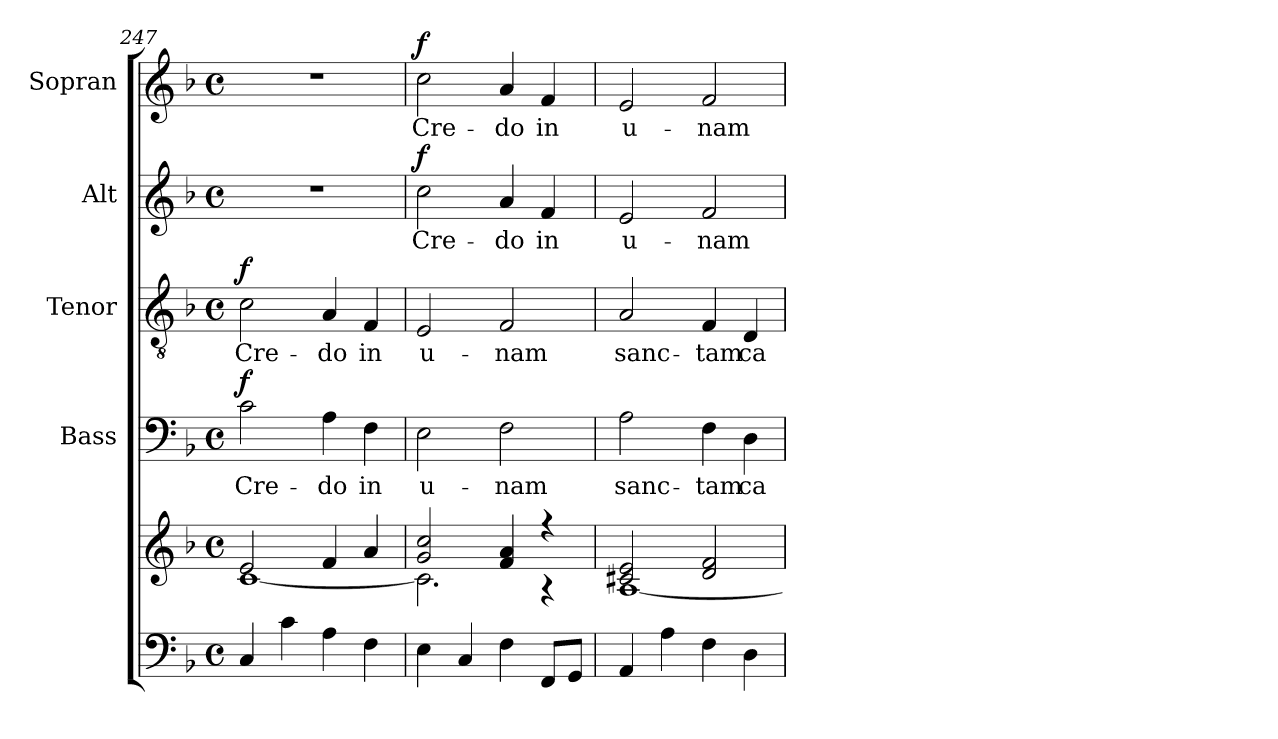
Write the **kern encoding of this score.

**kern	**kern	**kern	**text	**dynam	**kern	**text	**dynam	**kern	**text	**dynam	**kern	**text	**dynam
*part5	*part5	*part4	*part4	*part4	*part3	*part3	*part3	*part2	*part2	*part2	*part1	*part1	*part1
*staff6	*staff5	*staff4	*staff4	*staff4	*staff3	*staff3	*staff3	*staff2	*staff2	*staff2	*staff1	*staff1	*staff1
*	*	*I"Bass	*	*	*I"Tenor	*	*	*I"Alt	*	*	*I"Sopran	*	*
*	*	*I'B.	*	*	*I'T.	*	*	*I'A.	*	*	*I'S.	*	*
*clefF4	*clefG2	*clefF4	*	*	*clefGv2	*	*	*clefG2	*	*	*clefG2	*	*
*k[b-]	*k[b-]	*k[b-]	*	*	*k[b-]	*	*	*k[b-]	*	*	*k[b-]	*	*
*F:	*F:	*F:	*	*	*F:	*	*	*F:	*	*	*F:	*	*
*M4/4	*M4/4	*M4/4	*	*	*M4/4	*	*	*M4/4	*	*	*M4/4	*	*
*met(c)	*met(c)	*met(c)	*	*	*met(c)	*	*	*met(c)	*	*	*met(c)	*	*
=247	=247	=247	=247	=247	=247	=247	=247	=247	=247	=247	=247	=247	=247
*	*^	*	*	*	*	*	*	*	*	*	*	*	*
!	!	!	!	!LO:LY:b	!LO:DY:a	!	!LO:LY:b	!LO:DY:a	!	!	!	!	!	!
4C/	2e/	[<1c	2c\	Cre-	f	2c\	Cre-	f	1r	.	.	1r	.	.
4c\	.	.	.	.	.	.	.	.	.	.	.	.	.	.
!	!	!	!	!LO:LY:b	!	!	!LO:LY:b	!	!	!	!	!	!	!
4A\	4f/	.	4A\	-do	.	4A/	-do	.	.	.	.	.	.	.
!	!	!	!	!LO:LY:b	!	!	!LO:LY:b	!	!	!	!	!	!	!
4F\	4a/	.	4F\	in	.	4F/	in	.	.	.	.	.	.	.
=248	=248	=248	=248	=248	=248	=248	=248	=248	=248	=248	=248	=248	=248	=248
!	!	!	!	!LO:LY:b	!	!	!LO:LY:b	!	!	!LO:LY:b	!LO:DY:a	!	!LO:LY:b	!LO:DY:a
4E\	2g/ 2cc/	2.c\]	2E\	u-	.	2E/	u-	.	2cc\	Cre-	f	2cc\	Cre-	f
4C/	.	.	.	.	.	.	.	.	.	.	.	.	.	.
!	!	!	!	!LO:LY:b	!	!	!LO:LY:b	!	!	!LO:LY:b	!	!	!LO:LY:b	!
4F\	4f/ 4a/	.	2F\	-nam	.	2F/	-nam	.	4a/	-do	.	4a/	-do	.
!	!	!	!	!	!	!	!	!	!	!LO:LY:b	!	!	!LO:LY:b	!
8FF/L	4r	4r	.	.	.	.	.	.	4f/	in	.	4f/	in	.
8GG/J	.	.	.	.	.	.	.	.	.	.	.	.	.	.
=249	=249	=249	=249	=249	=249	=249	=249	=249	=249	=249	=249	=249	=249	=249
!	!	!	!	!LO:LY:b	!	!	!LO:LY:b	!	!	!LO:LY:b	!	!	!LO:LY:b	!
4AA/	2c#X/ 2e/	[<1A	2A\	sanc-	.	2A/	sanc-	.	2e/	u-	.	2e/	u-	.
4A\	.	.	.	.	.	.	.	.	.	.	.	.	.	.
!	!	!	!	!LO:LY:b	!	!	!LO:LY:b	!	!	!LO:LY:b	!	!	!LO:LY:b	!
4F\	2d/ 2f/	.	4F\	-tam	.	4F/	-tam	.	2f/	-nam	.	2f/	-nam	.
!	!	!	!	!LO:LY:b	!	!	!LO:LY:b	!	!	!	!	!	!	!
4D\	.	.	4D\	ca-	.	4D/	ca-	.	.	.	.	.	.	.
*	*v	*v	*	*	*	*	*	*	*	*	*	*	*	*
=	=	=	=	=	=	=	=	=	=	=	=	=	=
*-	*-	*-	*-	*-	*-	*-	*-	*-	*-	*-	*-	*-	*-
